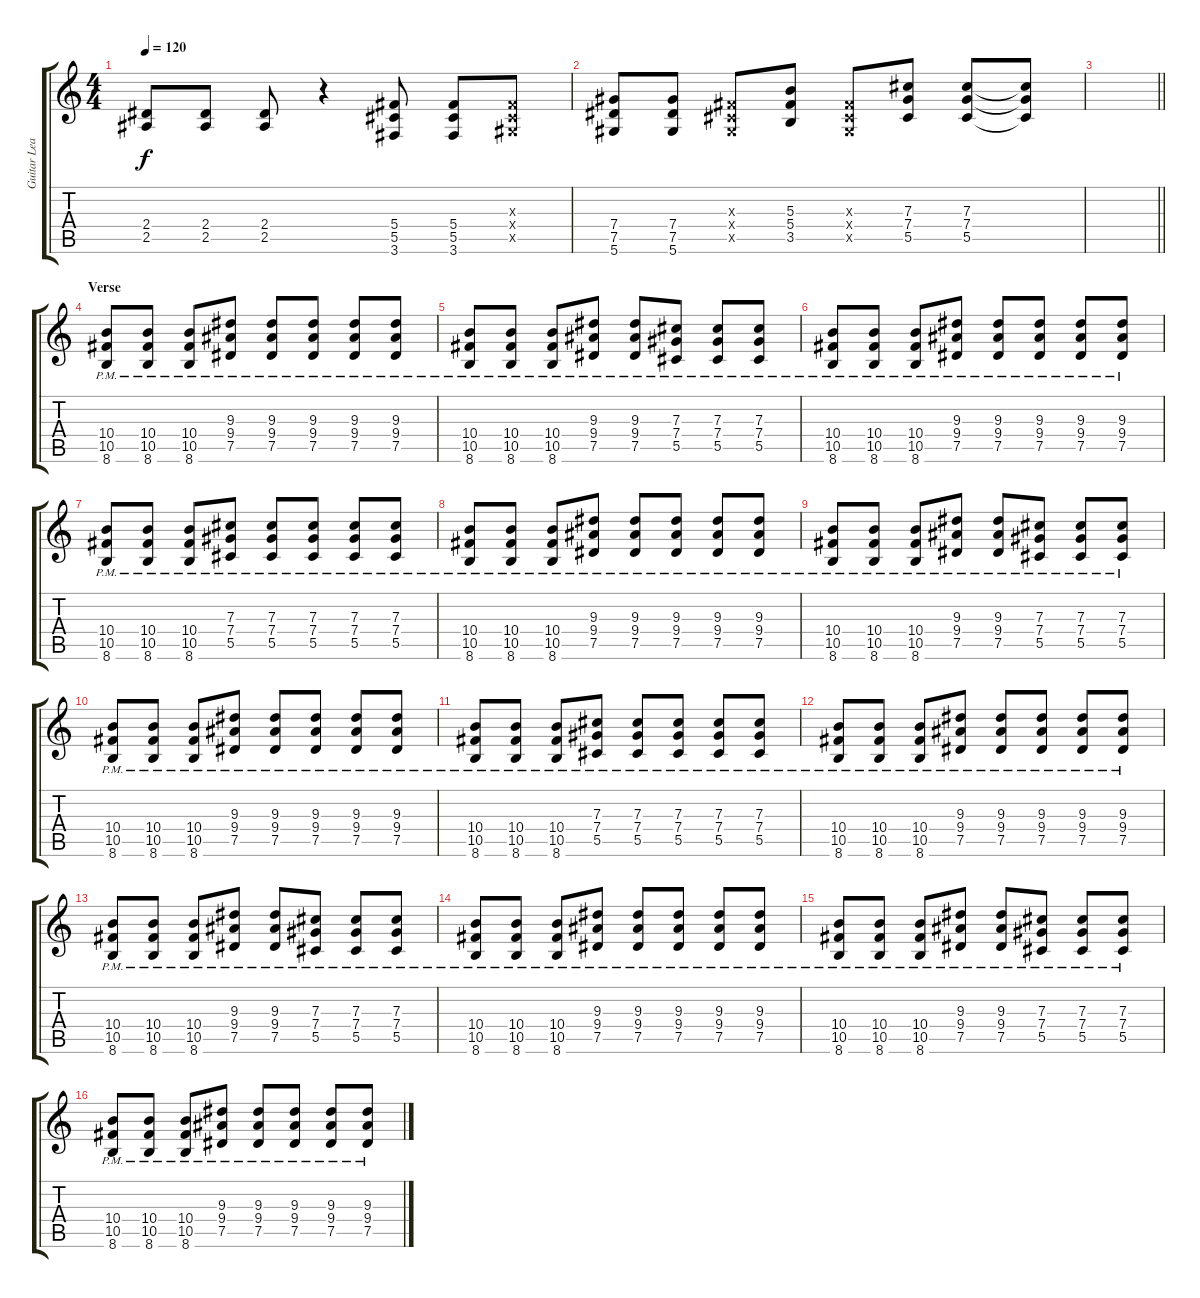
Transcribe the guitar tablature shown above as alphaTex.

\track ("Guitar Lead" "Guitar Lea") {instrument acousticguitarsteel}
\staff {score tabs}
\tuning (Eb4 Bb3 Gb3 Db3 Ab2 Eb2) {hide}
\ts (4 4)
\tempo 120
\clef g2
\ks c
(2.4 2.5).8{dy f} (2.4 2.5).8 (2.4 2.5).8 r.4 (5.4 5.5 3.6).8 (5.4 5.5 3.6).8 (0.3{x} 0.4{x} 0.5{x}).8 |
(7.4 7.5 5.6).8 (7.4 7.5 5.6).8 (0.3{x} 0.4{x} 0.5{x}).8 (5.3 5.4 3.5).8 (0.3{x} 0.4{x} 0.5{x}).8 (7.3 7.4 5.5).8 (7.3 7.4 5.5).8 (7.3{t} 7.4{t} 5.5{t}).8 |
\barLineRight lightlight
|
\section ("" "Verse")
(10.4{pm} 10.5{pm} 8.6{pm}).8 (10.4{pm} 10.5{pm} 8.6{pm}).8 (10.4{pm} 10.5{pm} 8.6{pm}).8 (9.3{pm} 9.4{pm} 7.5{pm}).8 (9.3{pm} 9.4{pm} 7.5{pm}).8 (9.3{pm} 9.4{pm} 7.5{pm}).8 (9.3{pm} 9.4{pm} 7.5{pm}).8 (9.3{pm} 9.4{pm} 7.5{pm}).8 |
(10.4{pm} 10.5{pm} 8.6{pm}).8 (10.4{pm} 10.5{pm} 8.6{pm}).8 (10.4{pm} 10.5{pm} 8.6{pm}).8 (9.3{pm} 9.4{pm} 7.5{pm}).8 (9.3{pm} 9.4{pm} 7.5{pm}).8 (7.3{pm} 7.4{pm} 5.5{pm}).8 (7.3{pm} 7.4{pm} 5.5{pm}).8 (7.3{pm} 7.4{pm} 5.5{pm}).8 |
(10.4{pm} 10.5{pm} 8.6{pm}).8 (10.4{pm} 10.5{pm} 8.6{pm}).8 (10.4{pm} 10.5{pm} 8.6{pm}).8 (9.3{pm} 9.4{pm} 7.5{pm}).8 (9.3{pm} 9.4{pm} 7.5{pm}).8 (9.3{pm} 9.4{pm} 7.5{pm}).8 (9.3{pm} 9.4{pm} 7.5{pm}).8 (9.3{pm} 9.4{pm} 7.5{pm}).8 |
(10.4{pm} 10.5{pm} 8.6{pm}).8 (10.4{pm} 10.5{pm} 8.6{pm}).8 (10.4{pm} 10.5{pm} 8.6{pm}).8 (7.3{pm} 7.4{pm} 5.5{pm}).8 (7.3{pm} 7.4{pm} 5.5{pm}).8 (7.3{pm} 7.4{pm} 5.5{pm}).8 (7.3{pm} 7.4{pm} 5.5{pm}).8 (7.3{pm} 7.4{pm} 5.5{pm}).8 |
(10.4{pm} 10.5{pm} 8.6{pm}).8 (10.4{pm} 10.5{pm} 8.6{pm}).8 (10.4{pm} 10.5{pm} 8.6{pm}).8 (9.3{pm} 9.4{pm} 7.5{pm}).8 (9.3{pm} 9.4{pm} 7.5{pm}).8 (9.3{pm} 9.4{pm} 7.5{pm}).8 (9.3{pm} 9.4{pm} 7.5{pm}).8 (9.3{pm} 9.4{pm} 7.5{pm}).8 |
(10.4{pm} 10.5{pm} 8.6{pm}).8 (10.4{pm} 10.5{pm} 8.6{pm}).8 (10.4{pm} 10.5{pm} 8.6{pm}).8 (9.3{pm} 9.4{pm} 7.5{pm}).8 (9.3{pm} 9.4{pm} 7.5{pm}).8 (7.3{pm} 7.4{pm} 5.5{pm}).8 (7.3{pm} 7.4{pm} 5.5{pm}).8 (7.3{pm} 7.4{pm} 5.5{pm}).8 |
(10.4{pm} 10.5{pm} 8.6{pm}).8 (10.4{pm} 10.5{pm} 8.6{pm}).8 (10.4{pm} 10.5{pm} 8.6{pm}).8 (9.3{pm} 9.4{pm} 7.5{pm}).8 (9.3{pm} 9.4{pm} 7.5{pm}).8 (9.3{pm} 9.4{pm} 7.5{pm}).8 (9.3{pm} 9.4{pm} 7.5{pm}).8 (9.3{pm} 9.4{pm} 7.5{pm}).8 |
(10.4{pm} 10.5{pm} 8.6{pm}).8 (10.4{pm} 10.5{pm} 8.6{pm}).8 (10.4{pm} 10.5{pm} 8.6{pm}).8 (7.3{pm} 7.4{pm} 5.5{pm}).8 (7.3{pm} 7.4{pm} 5.5{pm}).8 (7.3{pm} 7.4{pm} 5.5{pm}).8 (7.3{pm} 7.4{pm} 5.5{pm}).8 (7.3{pm} 7.4{pm} 5.5{pm}).8 |
(10.4{pm} 10.5{pm} 8.6{pm}).8 (10.4{pm} 10.5{pm} 8.6{pm}).8 (10.4{pm} 10.5{pm} 8.6{pm}).8 (9.3{pm} 9.4{pm} 7.5{pm}).8 (9.3{pm} 9.4{pm} 7.5{pm}).8 (9.3{pm} 9.4{pm} 7.5{pm}).8 (9.3{pm} 9.4{pm} 7.5{pm}).8 (9.3{pm} 9.4{pm} 7.5{pm}).8 |
(10.4{pm} 10.5{pm} 8.6{pm}).8 (10.4{pm} 10.5{pm} 8.6{pm}).8 (10.4{pm} 10.5{pm} 8.6{pm}).8 (9.3{pm} 9.4{pm} 7.5{pm}).8 (9.3{pm} 9.4{pm} 7.5{pm}).8 (7.3{pm} 7.4{pm} 5.5{pm}).8 (7.3{pm} 7.4{pm} 5.5{pm}).8 (7.3{pm} 7.4{pm} 5.5{pm}).8 |
(10.4{pm} 10.5{pm} 8.6{pm}).8 (10.4{pm} 10.5{pm} 8.6{pm}).8 (10.4{pm} 10.5{pm} 8.6{pm}).8 (9.3{pm} 9.4{pm} 7.5{pm}).8 (9.3{pm} 9.4{pm} 7.5{pm}).8 (9.3{pm} 9.4{pm} 7.5{pm}).8 (9.3{pm} 9.4{pm} 7.5{pm}).8 (9.3{pm} 9.4{pm} 7.5{pm}).8 |
(10.4{pm} 10.5{pm} 8.6{pm}).8 (10.4{pm} 10.5{pm} 8.6{pm}).8 (10.4{pm} 10.5{pm} 8.6{pm}).8 (9.3{pm} 9.4{pm} 7.5{pm}).8 (9.3{pm} 9.4{pm} 7.5{pm}).8 (7.3{pm} 7.4{pm} 5.5{pm}).8 (7.3{pm} 7.4{pm} 5.5{pm}).8 (7.3{pm} 7.4{pm} 5.5{pm}).8 |
(10.4{pm} 10.5{pm} 8.6{pm}).8 (10.4{pm} 10.5{pm} 8.6{pm}).8 (10.4{pm} 10.5{pm} 8.6{pm}).8 (9.3{pm} 9.4{pm} 7.5{pm}).8 (9.3{pm} 9.4{pm} 7.5{pm}).8 (9.3{pm} 9.4{pm} 7.5{pm}).8 (9.3{pm} 9.4{pm} 7.5{pm}).8 (9.3{pm} 9.4{pm} 7.5{pm}).8
